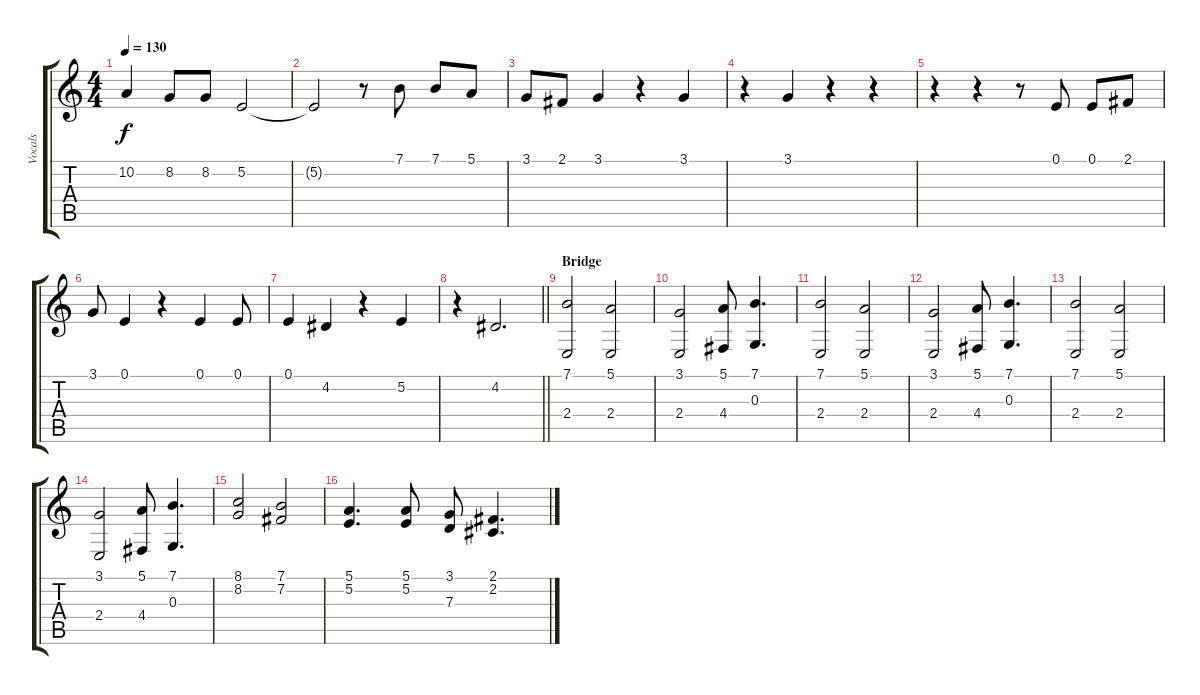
\track ("Vocals" "Vocals") {instrument pad7halo}
\staff {score tabs}
\tuning (E4 B3 G3 D3 A2 E2) {hide}
\ts (4 4)
\tempo 130
\clef g2
\ks c
10.2.4{dy f} 8.2.8 8.2.8 5.2.2 |
5.2{t}.2 r.8 7.1.8 7.1.8 5.1.8 |
3.1.8 2.1.8 3.1.4 r.4 3.1.4 |
r.4 3.1.4 r.4 r.4 |
r.4 r.4 r.8 0.1.8 0.1.8 2.1.8 |
3.1.8 0.1.4 r.4 0.1.4 0.1.8 |
0.1.4 4.2.4 r.4 5.2.4 |
\barLineRight lightlight
r.4 4.2.2{d} |
\section ("" "Bridge")
(7.1 2.4).2 (5.1 2.4).2 |
(3.1 2.4).2 (5.1 4.4).8 (7.1 0.3).4{d} |
(7.1 2.4).2 (5.1 2.4).2 |
(3.1 2.4).2 (5.1 4.4).8 (7.1 0.3).4{d} |
(7.1 2.4).2 (5.1 2.4).2 |
(3.1 2.4).2 (5.1 4.4).8 (7.1 0.3).4{d} |
(8.1 8.2).2 (7.1 7.2).2 |
(5.1 5.2).4{d} (5.1 5.2).8 (3.1 7.3).8 (2.1 2.2).4{d}
